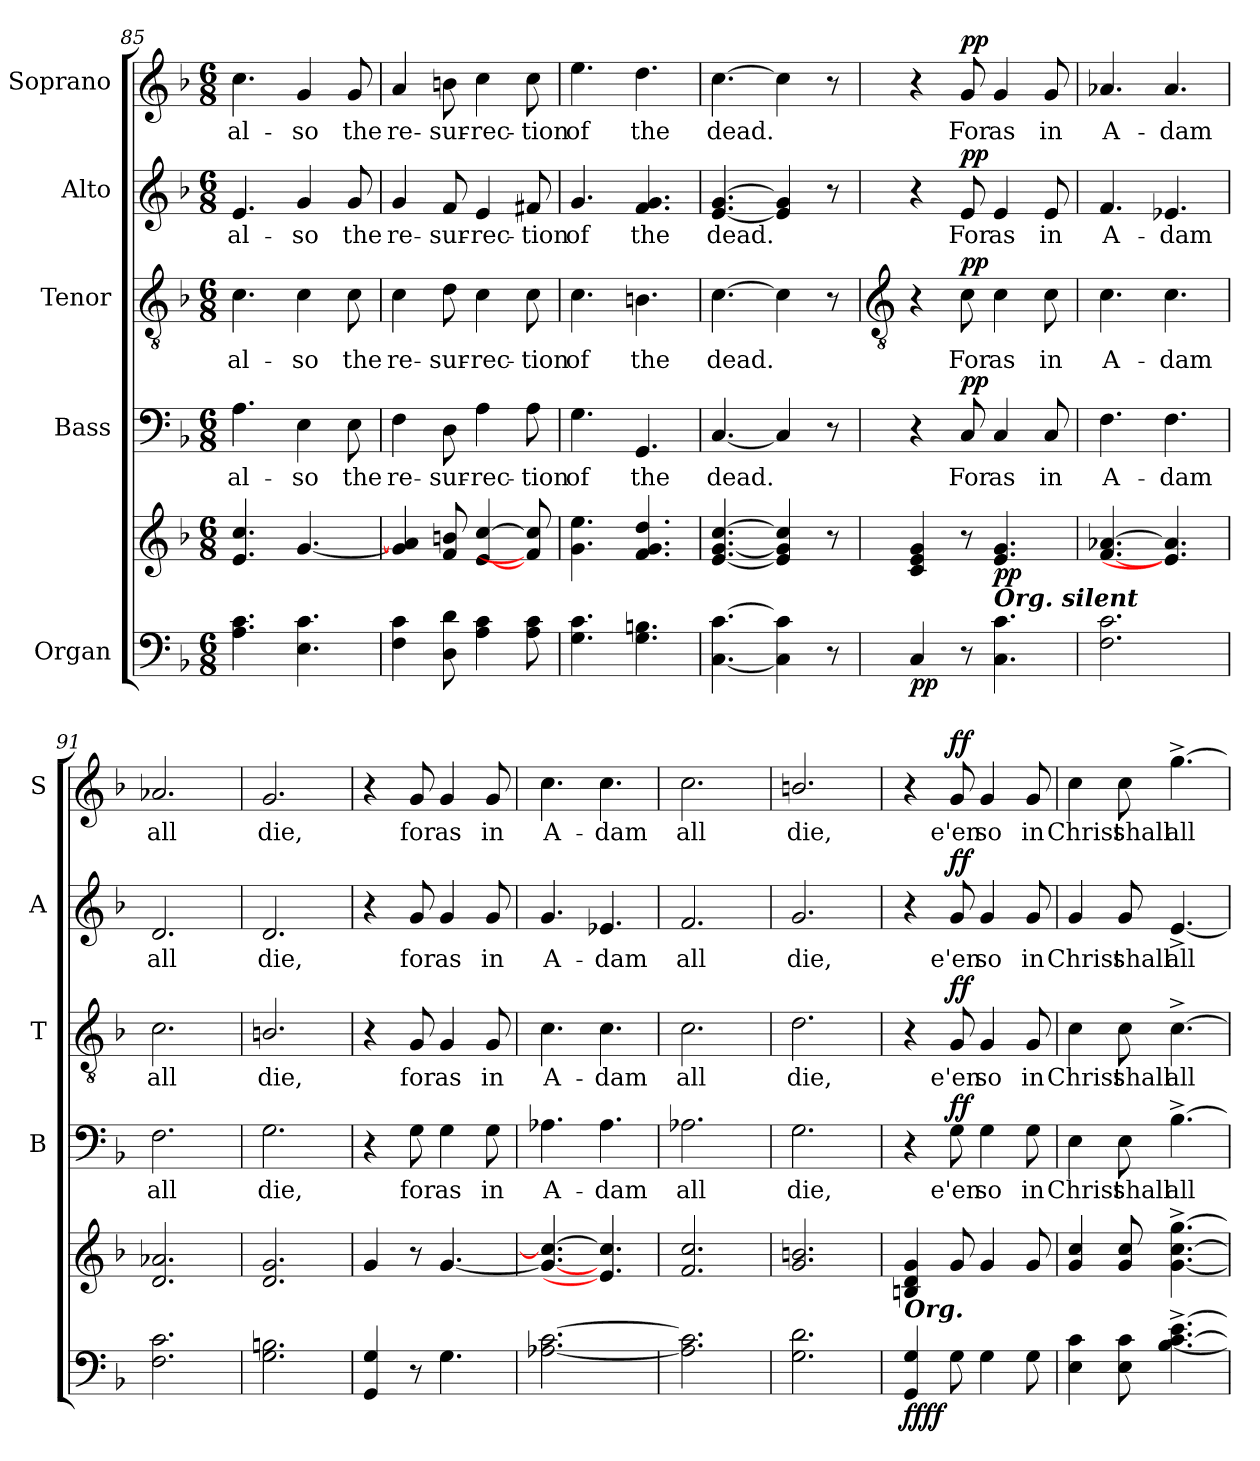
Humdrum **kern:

**kern	**kern	**dynam	**kern	**text	**dynam	**kern	**text	**dynam	**kern	**text	**dynam	**kern	**text	**dynam
*part5	*part5	*part5	*part4	*part4	*part4	*part3	*part3	*part3	*part2	*part2	*part2	*part1	*part1	*part1
*staff6	*staff5	*staff5/6	*staff4	*staff4	*staff4	*staff3	*staff3	*staff3	*staff2	*staff2	*staff2	*staff1	*staff1	*staff1
*I"Organ	*	*	*I"Bass	*	*	*I"Tenor	*	*	*I"Alto	*	*	*I"Soprano	*	*
*	*	*	*I'B	*	*	*I'T	*	*	*I'A	*	*	*I'S	*	*
*clefF4	*clefG2	*	*clefF4	*	*	*clefGv2	*	*	*clefG2	*	*	*clefG2	*	*
*k[b-]	*k[b-]	*	*k[b-]	*	*	*k[b-]	*	*	*k[b-]	*	*	*k[b-]	*	*
*F:	*F:	*	*F:	*	*	*F:	*	*	*F:	*	*	*F:	*	*
*M6/8	*M6/8	*	*M6/8	*	*	*M6/8	*	*	*M6/8	*	*	*M6/8	*	*
=85	=85	=85	=85	=85	=85	=85	=85	=85	=85	=85	=85	=85	=85	=85
!	!	!	!	!LO:LY:b	!	!	!LO:LY:b	!	!	!LO:LY:b	!	!	!LO:LY:b	!
4.A 4.c	4.e 4.cc	.	4.A	al-	.	4.c	al-	.	4.e	al-	.	4.cc	al-	.
!	!	!	!	!LO:LY:b	!	!	!LO:LY:b	!	!	!LO:LY:b	!	!	!LO:LY:b	!
4.E 4.c	[4.g	.	4E	-so	.	4c	-so	.	4g	-so	.	4g	-so	.
!	!	!	!	!LO:LY:b	!	!	!LO:LY:b	!	!	!LO:LY:b	!	!	!LO:LY:b	!
.	.	.	8E	the	.	8c	the	.	8g	the	.	8g	the	.
=86	=86	=86	=86	=86	=86	=86	=86	=86	=86	=86	=86	=86	=86	=86
!	!	!	!	!LO:LY:b	!	!	!LO:LY:b	!	!	!LO:LY:b	!	!	!LO:LY:b	!
4F 4c	4g] 4a]	.	4F	re-	.	4c	re-	.	4g	re-	.	4a	re-	.
!	!	!	!	!LO:LY:b	!	!	!LO:LY:b	!	!	!LO:LY:b	!	!	!LO:LY:b	!
8D 8d	8f 8bn	.	8D	-sur-	.	8d	-sur-	.	8f	-sur-	.	8bn	-sur-	.
!	!	!	!	!LO:LY:b	!	!	!LO:LY:b	!	!	!LO:LY:b	!	!	!LO:LY:b	!
4A 4c	[4e [4cc	.	4A	-rec-	.	4c	-rec-	.	4e	-rec-	.	4cc	-rec-	.
!	!	!	!	!LO:LY:b	!	!	!LO:LY:b	!	!	!LO:LY:b	!	!	!LO:LY:b	!
8A 8c	8f#] 8cc]	.	8A	-tion	.	8c	-tion	.	8f#X	-tion	.	8cc	-tion	.
=87	=87	=87	=87	=87	=87	=87	=87	=87	=87	=87	=87	=87	=87	=87
!	!	!	!	!LO:LY:b	!	!	!LO:LY:b	!	!	!LO:LY:b	!	!	!LO:LY:b	!
4.G 4.c	4.g 4.ee	.	4.G	of	.	4.c	of	.	4.g	of	.	4.ee	of	.
!	!	!	!	!LO:LY:b	!	!	!LO:LY:b	!	!	!LO:LY:b	!	!	!LO:LY:b	!
4.G 4.Bn	4.f 4.g 4.dd	.	4.GG	the	.	4.Bn	the	.	4.f 4.g	the	.	4.dd	the	.
=88	=88	=88	=88	=88	=88	=88	=88	=88	=88	=88	=88	=88	=88	=88
!	!	!	!	!LO:LY:b	!	!	!LO:LY:b	!	!	!LO:LY:b	!	!	!LO:LY:b	!
[4.C [4.c	[4.e [4.g [4.cc	.	[4.C	dead.	.	[4.c	dead.	.	[4.e [4.g	dead.	.	[4.cc	dead.	.
4C] 4c]	4e] 4g] 4cc]	.	4C]	.	.	4c]	.	.	4e] 4g]	.	.	4cc]	.	.
8r	8r	.	8r	.	.	8r	.	.	8r	.	.	8r	.	.
!!LO:LB:g=z
=89	=89	=89	=89	=89	=89	=89	=89	=89	=89	=89	=89	=89	=89	=89
*	*	*	*	*	*	*clefGv2	*	*	*	*	*	*	*	*
!	!	!LO:DY:b=2	!	!	!	!	!	!	!	!	!	!	!	!
4C	4c 4e 4g	pp	4r	.	.	4r	.	.	4r	.	.	4r	.	.
!	!	!	!	!LO:LY:b	!LO:DY:b	!	!LO:LY:b	!LO:DY:b	!	!LO:LY:b	!LO:DY:b	!	!LO:LY:b	!LO:DY:b
8r	8r	.	8C	For	pp	8c	For	pp	8e	For	pp	8g	For	pp
!	!LO:TX:b:Bi:t=Org. silent	!	!	!	!	!	!	!	!	!	!	!	!	!
!	!	!LO:DY:b	!	!LO:LY:b	!	!	!LO:LY:b	!	!	!LO:LY:b	!	!	!LO:LY:b	!
4.C 4.c	4.e 4.g	pp	4C	as	.	4c	as	.	4e	as	.	4g	as	.
!	!	!	!	!LO:LY:b	!	!	!LO:LY:b	!	!	!LO:LY:b	!	!	!LO:LY:b	!
.	.	.	8C	in	.	8c	in	.	8e	in	.	8g	in	.
=90	=90	=90	=90	=90	=90	=90	=90	=90	=90	=90	=90	=90	=90	=90
!	!	!	!	!LO:LY:b	!	!	!LO:LY:b	!	!	!LO:LY:b	!	!	!LO:LY:b	!
2.F 2.c	[4.f [4.a-X	.	4.F	A-	.	4.c	A-	.	4.f	A-	.	4.a-X	A-	.
!	!	!	!	!LO:LY:b	!	!	!LO:LY:b	!	!	!LO:LY:b	!	!	!LO:LY:b	!
.	4.e-] 4.a-]	.	4.F	-dam	.	4.c	-dam	.	4.e-X	-dam	.	4.a-	-dam	.
=91	=91	=91	=91	=91	=91	=91	=91	=91	=91	=91	=91	=91	=91	=91
!	!	!	!	!LO:LY:b	!	!	!LO:LY:b	!	!	!LO:LY:b	!	!	!LO:LY:b	!
2.F 2.c	2.d 2.a-X	.	2.F	all	.	2.c	all	.	2.d	all	.	2.a-X	all	.
=92	=92	=92	=92	=92	=92	=92	=92	=92	=92	=92	=92	=92	=92	=92
!	!	!	!	!LO:LY:b	!	!	!LO:LY:b	!	!	!LO:LY:b	!	!	!LO:LY:b	!
2.G 2.Bn	2.d 2.g	.	2.G	die,	.	2.Bn/	die,	.	2.d	die,	.	2.g	die,	.
=93	=93	=93	=93	=93	=93	=93	=93	=93	=93	=93	=93	=93	=93	=93
4GG 4G	4g	.	4r	.	.	4r	.	.	4r	.	.	4r	.	.
!	!	!	!	!LO:LY:b	!	!	!LO:LY:b	!	!	!LO:LY:b	!	!	!LO:LY:b	!
8r	8r	.	8G	for	.	8G	for	.	8g	for	.	8g	for	.
!	!	!	!	!LO:LY:b	!	!	!LO:LY:b	!	!	!LO:LY:b	!	!	!LO:LY:b	!
4.G	[4.g	.	4G	as	.	4G	as	.	4g	as	.	4g	as	.
!	!	!	!	!LO:LY:b	!	!	!LO:LY:b	!	!	!LO:LY:b	!	!	!LO:LY:b	!
.	.	.	8G	in	.	8G	in	.	8g	in	.	8g	in	.
=94	=94	=94	=94	=94	=94	=94	=94	=94	=94	=94	=94	=94	=94	=94
!	!	!	!	!LO:LY:b	!	!	!LO:LY:b	!	!	!LO:LY:b	!	!	!LO:LY:b	!
[2.A-X [2.c	4.g_ 4.cc_	.	4.A-X	A-	.	4.c	A-	.	4.g	A-	.	4.cc	A-	.
!	!	!	!	!LO:LY:b	!	!	!LO:LY:b	!	!	!LO:LY:b	!	!	!LO:LY:b	!
.	4.e-] 4.cc]	.	4.A-	-dam	.	4.c	-dam	.	4.e-X	-dam	.	4.cc	-dam	.
=95	=95	=95	=95	=95	=95	=95	=95	=95	=95	=95	=95	=95	=95	=95
!	!	!	!	!LO:LY:b	!	!	!LO:LY:b	!	!	!LO:LY:b	!	!	!LO:LY:b	!
2.A-] 2.c]	2.f 2.cc	.	2.A-X	all	.	2.c	all	.	2.f	all	.	2.cc	all	.
=96	=96	=96	=96	=96	=96	=96	=96	=96	=96	=96	=96	=96	=96	=96
!	!	!	!	!LO:LY:b	!	!	!LO:LY:b	!	!	!LO:LY:b	!	!	!LO:LY:b	!
2.G\ 2.d\	2.g/ 2.bn/	.	2.G\	die,	.	2.d\	die,	.	2.g/	die,	.	2.bn/	die,	.
=97	=97	=97	=97	=97	=97	=97	=97	=97	=97	=97	=97	=97	=97	=97
!	!LO:TX:b:Bi:t=Org.	!	!	!	!	!	!	!	!	!	!	!	!	!
!	!	!LO:DY:b=2	!	!	!	!	!	!	!	!	!	!	!	!
!	!	!LO:DY:n=1:b	!	!	!	!	!	!	!	!	!	!	!	!
4GG 4G	4Bn 4d 4g	ff ff	4r	.	.	4r	.	.	4r	.	.	4r	.	.
!	!	!	!	!LO:LY:b	!LO:DY:b	!	!LO:LY:b	!LO:DY:b	!	!LO:LY:b	!LO:DY:b	!	!LO:LY:b	!LO:DY:b
8G	8g	.	8G	e'en	ff	8G	e'en	ff	8g	e'en	ff	8g	e'en	ff
!	!	!	!	!LO:LY:b	!	!	!LO:LY:b	!	!	!LO:LY:b	!	!	!LO:LY:b	!
4G	4g	.	4G	so	.	4G	so	.	4g	so	.	4g	so	.
!	!	!	!	!LO:LY:b	!	!	!LO:LY:b	!	!	!LO:LY:b	!	!	!LO:LY:b	!
8G	8g	.	8G	in	.	8G	in	.	8g	in	.	8g	in	.
=98	=98	=98	=98	=98	=98	=98	=98	=98	=98	=98	=98	=98	=98	=98
!	!	!	!	!LO:LY:b	!	!	!LO:LY:b	!	!	!LO:LY:b	!	!	!LO:LY:b	!
4E 4c	4g 4cc	.	4E	Christ	.	4c	Christ	.	4g	Christ	.	4cc	Christ	.
!	!	!	!	!LO:LY:b	!	!	!LO:LY:b	!	!	!LO:LY:b	!	!	!LO:LY:b	!
8E 8c	8g 8cc	.	8E	shall	.	8c	shall	.	8g	shall	.	8cc	shall	.
!	!	!	!	!LO:LY:b	!	!	!LO:LY:b	!	!	!LO:LY:b	!	!	!LO:LY:b	!
[4.B-^ [4.c^ [4.e^	[4.g^ [4.cc^ [4.gg^	.	[4.B-^	all	.	[4.c^	all	.	[4.e^	all	.	[4.gg^	all	.
=	=	=	=	=	=	=	=	=	=	=	=	=	=	=
*-	*-	*-	*-	*-	*-	*-	*-	*-	*-	*-	*-	*-	*-	*-
